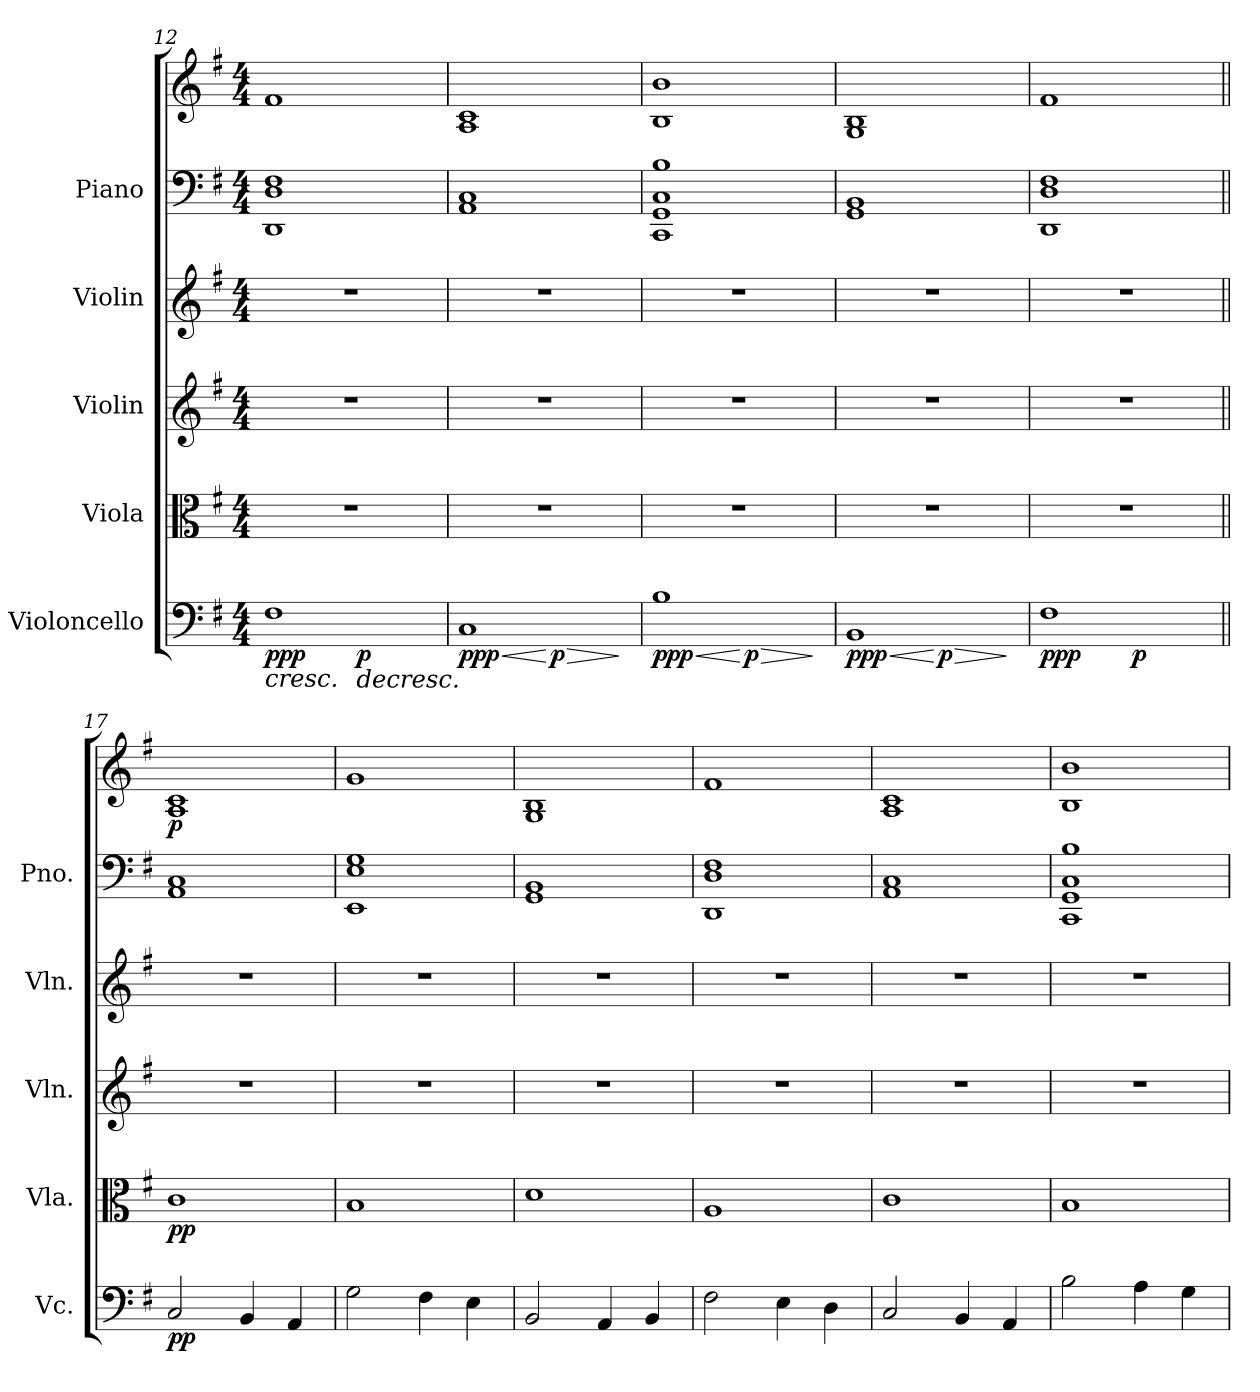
**kern	**dynam	**kern	**dynam	**kern	**kern	**kern	**kern	**dynam
*part5	*part5	*part4	*part4	*part3	*part2	*part1	*part1	*part1
*staff6	*staff6	*staff5	*staff5	*staff4	*staff3	*staff2	*staff1	*staff1/2
*I"Violoncello	*	*I"Viola	*	*I"Violin	*I"Violin	*I"Piano	*	*
*I'Vc.	*	*I'Vla.	*	*I'Vln.	*I'Vln.	*I'Pno.	*	*
!!LO:PB:g=z
*clefF4	*	*clefC3	*	*clefG2	*clefG2	*clefF4	*clefG2	*
*k[f#]	*	*k[f#]	*	*k[f#]	*k[f#]	*k[f#]	*k[f#]	*
*M4/4	*	*M4/4	*	*M4/4	*M4/4	*M4/4	*M4/4	*
=12	=12	=12	=12	=12	=12	=12	=12	=12
!	!LO:HP:b	!	!	!	!	!	!	!
*^	*	*	*	*	*	*	*	*
!	!	!LO:DY:n=1:b	!	!	!	!	!	!	!
1F#	4ryy	< ppp	1r	.	1r	1r	1DD 1D 1F#	1f#	.
.	4ryy	.	.	.	.	.	.	.	.
!	!	!LO:HP:b	!	!	!	!	!	!	!
!	!	!LO:DY:n=2:b	!	!	!	!	!	!	!
.	4ryy	> p	.	.	.	.	.	.	.
.	4ryy	.	.	.	.	.	.	.	.
=13	=13	=13	=13	=13	=13	=13	=13	=13	=13
!	!	!LO:HP:b	!	!	!	!	!	!	!
!	!	!LO:DY:n=1:b	!	!	!	!	!	!	!
1C	4ryy	< ppp	1r	.	1r	1r	1AA 1C	1A 1c	.
.	4ryy	.	.	.	.	.	.	.	.
!	!	!LO:HP:n=1:b	!	!	!	!	!	!	!
!	!	!LO:DY:n=2:b	!	!	!	!	!	!	!
.	4ryy	[ > p	.	.	.	.	.	.	.
.	4ryy	.	.	.	.	.	.	.	.
*v	*v	*	*	*	*	*	*	*	*
.	]	.	.	.	.	.	.	.
=14	=14	=14	=14	=14	=14	=14	=14	=14
!	!LO:HP:b	!	!	!	!	!	!	!
*^	*	*	*	*	*	*	*	*
!	!	!LO:DY:n=1:b	!	!	!	!	!	!	!
1B	4ryy	< ppp	1r	.	1r	1r	1CC 1GG 1C 1B	1B 1b	.
.	4ryy	.	.	.	.	.	.	.	.
!	!	!LO:HP:n=1:b	!	!	!	!	!	!	!
!	!	!LO:DY:n=2:b	!	!	!	!	!	!	!
.	4ryy	[ > p	.	.	.	.	.	.	.
.	4ryy	.	.	.	.	.	.	.	.
*v	*v	*	*	*	*	*	*	*	*
.	]	.	.	.	.	.	.	.
=15	=15	=15	=15	=15	=15	=15	=15	=15
!	!LO:HP:b	!	!	!	!	!	!	!
*^	*	*	*	*	*	*	*	*
!	!	!LO:DY:n=1:b	!	!	!	!	!	!	!
1BB	4ryy	< ppp	1r	.	1r	1r	1GG 1BB	1G 1B	.
.	4ryy	.	.	.	.	.	.	.	.
!	!	!LO:HP:n=1:b	!	!	!	!	!	!	!
!	!	!LO:DY:n=2:b	!	!	!	!	!	!	!
.	4ryy	[ > p	.	.	.	.	.	.	.
.	4ryy	.	.	.	.	.	.	.	.
*v	*v	*	*	*	*	*	*	*	*
.	]	.	.	.	.	.	.	.
=16	=16	=16	=16	=16	=16	=16	=16	=16
*^	*	*	*	*	*	*	*	*
!	!	!LO:DY:b	!	!	!	!	!	!	!
1F#	4ryy	ppp	1r	.	1r	1r	1DD 1D 1F#	1f#	.
.	4ryy	.	.	.	.	.	.	.	.
!	!	!LO:DY:n=1:b	!	!	!	!	!	!	!
.	4ryy	[ p	.	.	.	.	.	.	.
.	4ryy	.	.	.	.	.	.	.	.
*v	*v	*	*	*	*	*	*	*	*
.	]	.	.	.	.	.	.	.
=17||	=17||	=17||	=17||	=17||	=17||	=17||	=17||	=17||
!	!LO:DY:b	!	!LO:DY:b	!	!	!	!	!LO:DY:b
2C/	pp	1c	pp	1r	1r	1AA 1C	1A 1c	p
4BB/	.	.	.	.	.	.	.	.
4AA/	.	.	.	.	.	.	.	.
=18	=18	=18	=18	=18	=18	=18	=18	=18
2G\	.	1B	.	1r	1r	1EE 1E 1G	1g	.
4F#\	.	.	.	.	.	.	.	.
4E\	.	.	.	.	.	.	.	.
=19	=19	=19	=19	=19	=19	=19	=19	=19
2BB/	.	1d	.	1r	1r	1GG 1BB	1G 1B	.
4AA/	.	.	.	.	.	.	.	.
4BB/	.	.	.	.	.	.	.	.
=20	=20	=20	=20	=20	=20	=20	=20	=20
2F#\	.	1A	.	1r	1r	1DD 1D 1F#	1f#	.
4E\	.	.	.	.	.	.	.	.
4D\	.	.	.	.	.	.	.	.
=21	=21	=21	=21	=21	=21	=21	=21	=21
2C/	.	1c	.	1r	1r	1AA 1C	1A 1c	.
4BB/	.	.	.	.	.	.	.	.
4AA/	.	.	.	.	.	.	.	.
!!LO:LB:g=z
=22	=22	=22	=22	=22	=22	=22	=22	=22
2B\	.	1B	.	1r	1r	1CC 1GG 1C 1B	1B 1b	.
4A\	.	.	.	.	.	.	.	.
4G\	.	.	.	.	.	.	.	.
=	=	=	=	=	=	=	=	=
*-	*-	*-	*-	*-	*-	*-	*-	*-
